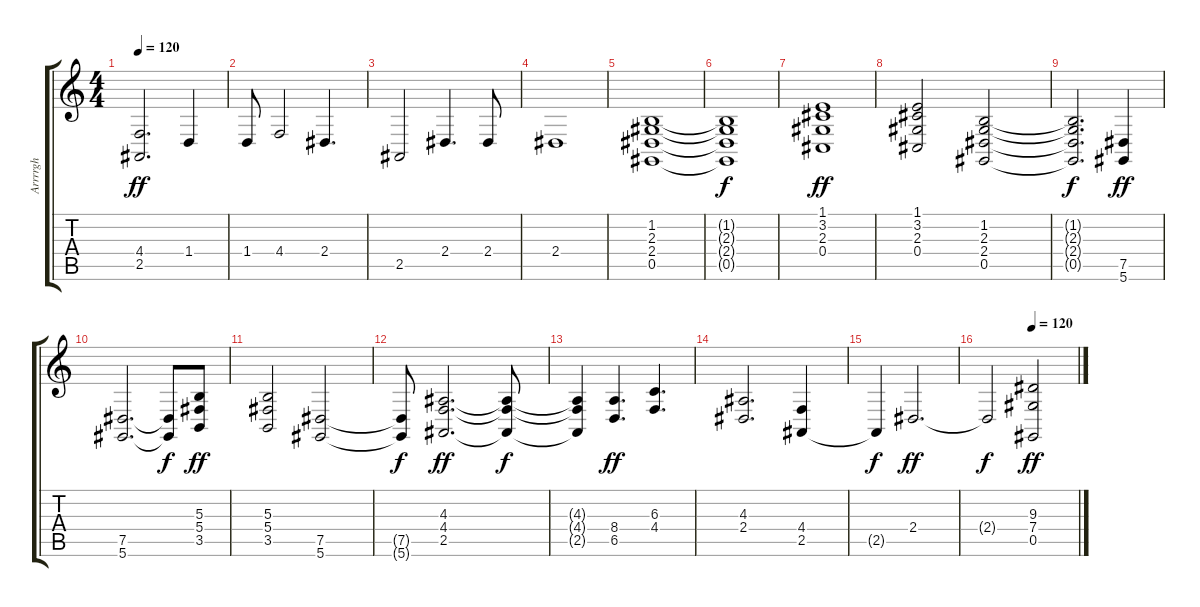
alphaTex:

\track ("Arrrrgh" "Arrrrgh") {instrument choiraahs}
\staff {score tabs}
\tuning (Eb4 Bb3 Gb3 Db3 Ab2 Eb2) {hide}
\ts (4 4)
\tempo 120
\clef g2
\ks c
(4.4 2.5).2{d dy ff} 1.4.4 |
1.4.8 4.4.2 2.4.4{d} |
2.5.2 2.4.4{d} 2.4.8 |
2.4.1 |
(1.2 2.3 2.4 0.5).1 |
(1.2{t} 2.3{t} 2.4{t} 0.5{t}).1{dy f} |
(1.1 3.2 2.3 0.4).1{dy ff} |
(1.1 3.2 2.3 0.4).2 (1.2 2.3 2.4 0.5).2 |
(1.2{t} 2.3{t} 2.4{t} 0.5{t}).2{d dy f} (7.5 5.6).4{dy ff} |
(7.5 5.6).2{d} (7.5{t} 5.6{t}).8{dy f} (5.3 5.4 3.5).8{dy ff} |
(5.3 5.4 3.5).2 (7.5 5.6).2 |
(7.5{t} 5.6{t}).8{dy f} (4.3 4.4 2.5).2{d dy ff} (4.3{t} 4.4{t} 2.5{t}).8{dy f} |
(4.3{t} 4.4{t} 2.5{t}).4 (8.4 6.5).4{d dy ff} (6.3 4.4).4{d} |
(4.3 2.4).2{d} (4.4 2.5).4 |
2.5{t}.4{dy f} 2.4.2{d dy ff} |
\tempo (120 0.5)
2.4{t}.2{dy f} (9.3 7.4 0.5).2{dy ff}
